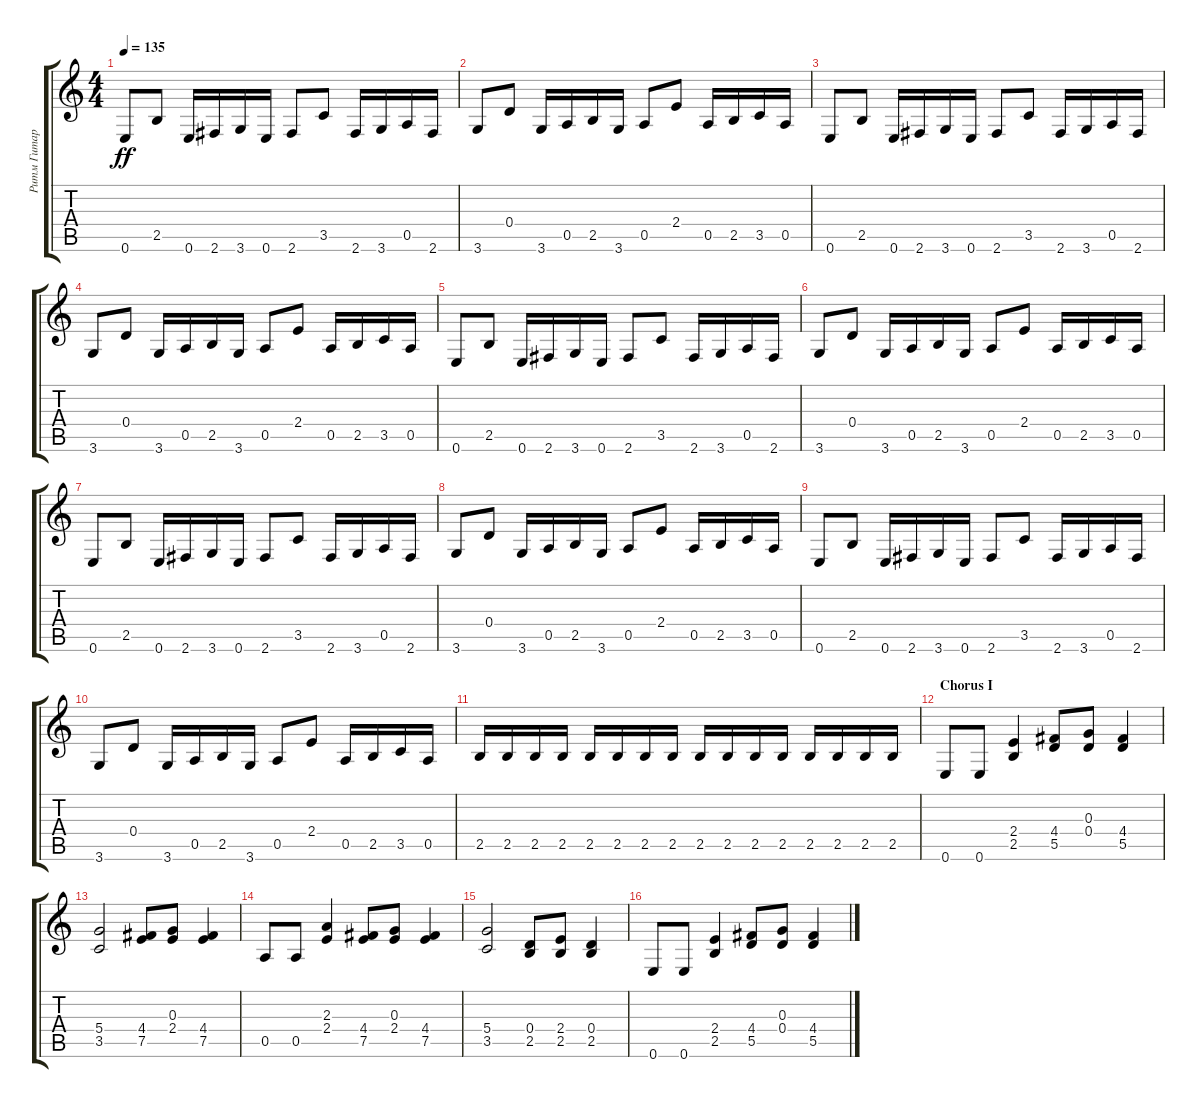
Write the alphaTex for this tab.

\track ("Ритм Гитара" "Ритм Гитар") {instrument distortionguitar}
\staff {score tabs}
\tuning (E4 B3 G3 D3 A2 E2) {hide}
\ts (4 4)
\tempo 135
\clef g2
\ks c
0.6.8{dy ff} 2.5.8 0.6.16 2.6.16 3.6.16 0.6.16 2.6.8 3.5.8 2.6.16 3.6.16 0.5.16 2.6.16 |
3.6.8 0.4.8 3.6.16 0.5.16 2.5.16 3.6.16 0.5.8 2.4.8 0.5.16 2.5.16 3.5.16 0.5.16 |
0.6.8 2.5.8 0.6.16 2.6.16 3.6.16 0.6.16 2.6.8 3.5.8 2.6.16 3.6.16 0.5.16 2.6.16 |
3.6.8 0.4.8 3.6.16 0.5.16 2.5.16 3.6.16 0.5.8 2.4.8 0.5.16 2.5.16 3.5.16 0.5.16 |
0.6.8 2.5.8 0.6.16 2.6.16 3.6.16 0.6.16 2.6.8 3.5.8 2.6.16 3.6.16 0.5.16 2.6.16 |
3.6.8 0.4.8 3.6.16 0.5.16 2.5.16 3.6.16 0.5.8 2.4.8 0.5.16 2.5.16 3.5.16 0.5.16 |
0.6.8 2.5.8 0.6.16 2.6.16 3.6.16 0.6.16 2.6.8 3.5.8 2.6.16 3.6.16 0.5.16 2.6.16 |
3.6.8 0.4.8 3.6.16 0.5.16 2.5.16 3.6.16 0.5.8 2.4.8 0.5.16 2.5.16 3.5.16 0.5.16 |
0.6.8 2.5.8 0.6.16 2.6.16 3.6.16 0.6.16 2.6.8 3.5.8 2.6.16 3.6.16 0.5.16 2.6.16 |
3.6.8 0.4.8 3.6.16 0.5.16 2.5.16 3.6.16 0.5.8 2.4.8 0.5.16 2.5.16 3.5.16 0.5.16 |
2.5.16 2.5.16 2.5.16 2.5.16 2.5.16 2.5.16 2.5.16 2.5.16 2.5.16 2.5.16 2.5.16 2.5.16 2.5.16 2.5.16 2.5.16 2.5.16 |
\section ("" "Chorus I")
0.6.8 0.6.8 (2.4 2.5).4 (4.4 5.5).8 (0.3 0.4).8 (4.4 5.5).4 |
(5.4 3.5).2 (4.4 7.5).8 (0.3 2.4).8 (4.4 7.5).4 |
0.5.8 0.5.8 (2.3 2.4).4 (4.4 7.5).8 (0.3 2.4).8 (4.4 7.5).4 |
(5.4 3.5).2 (0.4 2.5).8 (2.4 2.5).8 (0.4 2.5).4 |
0.6.8 0.6.8 (2.4 2.5).4 (4.4 5.5).8 (0.3 0.4).8 (4.4 5.5).4
